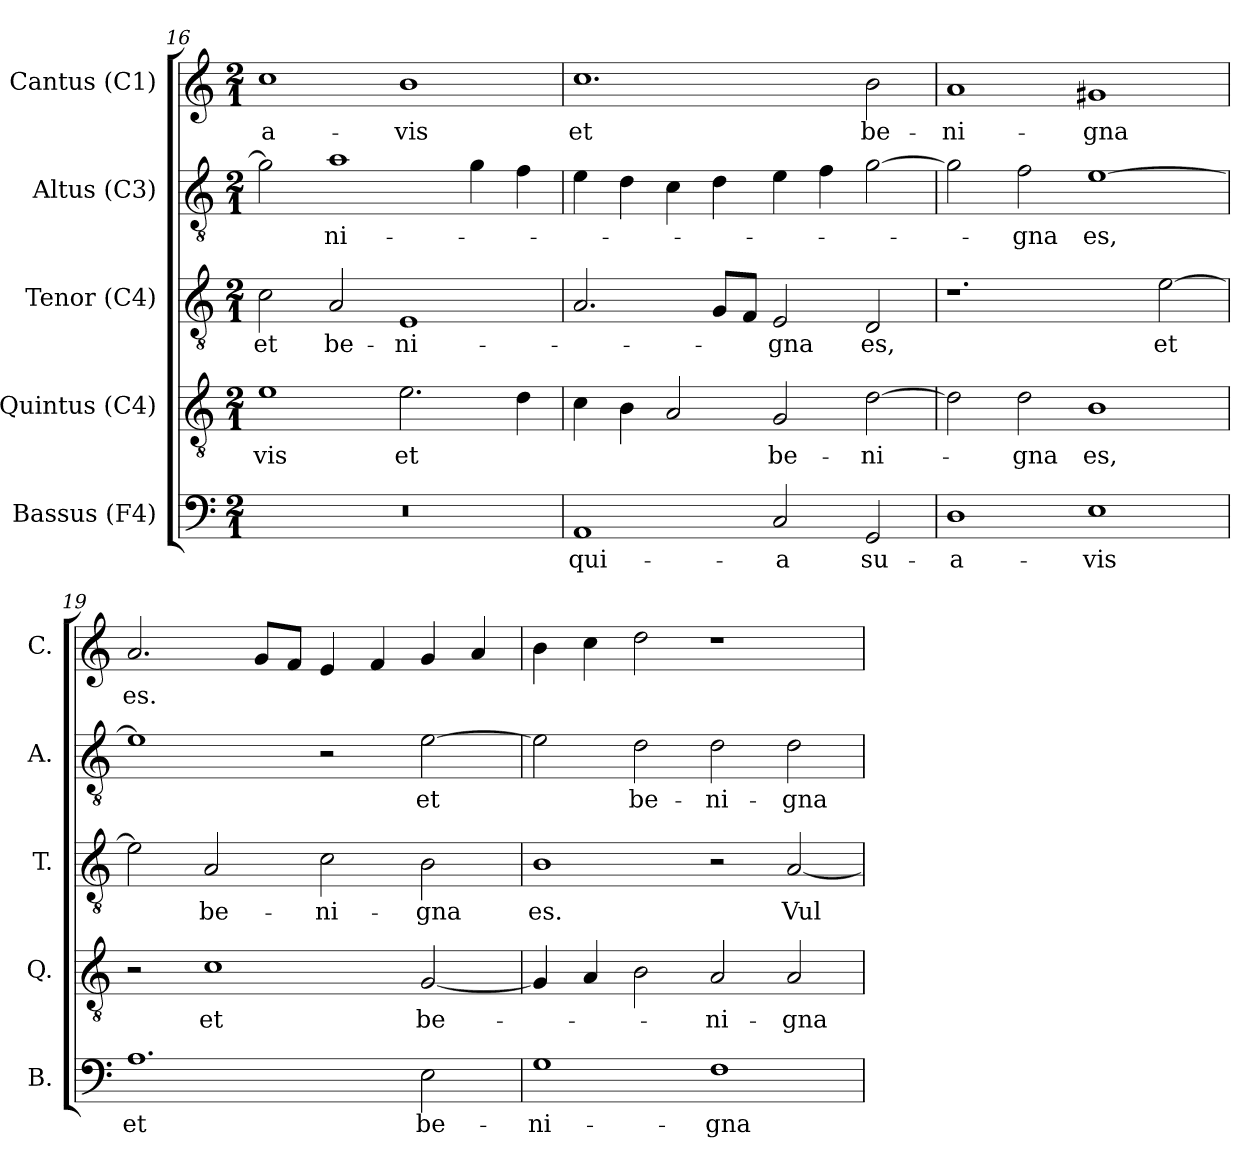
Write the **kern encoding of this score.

**kern	**text	**kern	**text	**kern	**text	**kern	**text	**kern	**text
*part5	*part5	*part4	*part4	*part3	*part3	*part2	*part2	*part1	*part1
*staff5	*staff5	*staff4	*staff4	*staff3	*staff3	*staff2	*staff2	*staff1	*staff1
*I"Bassus (F4)	*	*I"Quintus (C4)	*	*I"Tenor (C4)	*	*I"Altus (C3)	*	*I"Cantus (C1)	*
*I'B.	*	*I'Q.	*	*I'T.	*	*I'A.	*	*I'C.	*
!!LO:LB:g=z
*clefF4	*	*clefGv2	*	*clefGv2	*	*clefGv2	*	*clefG2	*
*	*	*ITrd7c12	*	*ITrd7c12	*	*ITrd7c12	*	*	*
*k[]	*	*k[]	*	*k[]	*	*k[]	*	*k[]	*
*C:	*	*C:	*	*C:	*	*C:	*	*C:	*
*M2/1	*	*M2/1	*	*M2/1	*	*M2/1	*	*M2/1	*
=16	=16	=16	=16	=16	=16	=16	=16	=16	=16
!LO:N:vis=1	!	!	!	!	!	!	!	!	!
!	!	!	!LO:LY:b:color=#000000	!	!	!	!	!	!
!	!	!	!	!	!LO:LY:b:color=#000000	!	!	!	!
!	!	!	!	!	!	!	!	!	!LO:LY:b:color=#000000
0r	.	1Ei	-vis	2Ci\	et	2Gi\]	.	1cci	-a-
!	!	!	!	!	!LO:LY:b:color=#000000	!	!	!	!
!	!	!	!	!	!	!	!LO:LY:b:color=#000000	!	!
.	.	.	.	2AAi/	be-	1Ai	-ni-	.	.
!	!	!	!LO:LY:b:color=#000000	!	!	!	!	!	!
!	!	!	!	!	!LO:LY:b:color=#000000	!	!	!	!
!	!	!	!	!	!	!	!	!	!LO:LY:b:color=#000000
.	.	2.Ei\	et	1EEi	-ni-	.	.	1bi	-vis
.	.	.	.	.	.	4Gi\	.	.	.
.	.	4Di\	.	.	.	4Fi\	.	.	.
=17	=17	=17	=17	=17	=17	=17	=17	=17	=17
!	!LO:LY:b:color=#000000	!	!	!	!	!	!	!	!
!	!	!	!	!	!	!	!	!	!LO:LY:b:color=#000000
1AAi	qui-	4Ci\	.	2.AAi/	.	4Ei\	.	1.cci	et
.	.	4BBi\	.	.	.	4Di\	.	.	.
.	.	2AAi/	.	.	.	4Ci\	.	.	.
.	.	.	.	8GGi/L	.	4Di\	.	.	.
.	.	.	.	8FFi/J	.	.	.	.	.
!	!LO:LY:b:color=#000000	!	!	!	!	!	!	!	!
!	!	!	!LO:LY:b:color=#000000	!	!	!	!	!	!
!	!	!	!	!	!LO:LY:b:color=#000000	!	!	!	!
2Ci/	-a	2GGi/	be-	2EEi/	-gna	4Ei\	.	.	.
.	.	.	.	.	.	4Fi\	.	.	.
!	!LO:LY:b:color=#000000	!	!	!	!	!	!	!	!
!	!	!	!LO:LY:b:color=#000000	!	!	!	!	!	!
!	!	!	!	!	!LO:LY:b:color=#000000	!	!	!	!
!	!	!	!	!	!	!	!	!	!LO:LY:b:color=#000000
2GGi/	su-	[2Di\	-ni-	2DDi/	es,	[2Gi\	.	2bi\	be-
=18	=18	=18	=18	=18	=18	=18	=18	=18	=18
!	!LO:LY:b:color=#000000	!	!	!	!	!	!	!	!
!	!	!	!	!	!	!	!	!	!LO:LY:b:color=#000000
1Di	-a-	2Di\]	.	1.r	.	2Gi\]	.	1ai	-ni-
!	!	!	!LO:LY:b:color=#000000	!	!	!	!	!	!
!	!	!	!	!	!	!	!LO:LY:b:color=#000000	!	!
.	.	2Di\	-gna	.	.	2Fi\	-gna	.	.
!	!LO:LY:b:color=#000000	!	!	!	!	!	!	!	!
!	!	!	!LO:LY:b:color=#000000	!	!	!	!	!	!
!	!	!	!	!	!	!	!LO:LY:b:color=#000000	!	!
!	!	!	!	!	!	!	!	!	!LO:LY:b:color=#000000
1Ei	-vis	1BBi	es,	.	.	[1Ei	es,	1g#Xi	-gna
!	!	!	!	!	!LO:LY:b:color=#000000	!	!	!	!
.	.	.	.	[2Ei\	et	.	.	.	.
=19	=19	=19	=19	=19	=19	=19	=19	=19	=19
!	!LO:LY:b:color=#000000	!	!	!	!	!	!	!	!
!	!	!	!	!	!	!	!	!	!LO:LY:b:color=#000000
1.Ai	et	2r	.	2Ei\]	.	1Ei]	.	2.ai/	es.
!	!	!	!LO:LY:b:color=#000000	!	!	!	!	!	!
!	!	!	!	!	!LO:LY:b:color=#000000	!	!	!	!
.	.	1Ci	et	2AAi/	be-	.	.	.	.
.	.	.	.	.	.	.	.	8gi/L	.
.	.	.	.	.	.	.	.	8fi/J	.
!	!	!	!	!	!LO:LY:b:color=#000000	!	!	!	!
.	.	.	.	2Ci\	-ni-	2r	.	4ei/	.
.	.	.	.	.	.	.	.	4fi/	.
!	!LO:LY:b:color=#000000	!	!	!	!	!	!	!	!
!	!	!	!LO:LY:b:color=#000000	!	!	!	!	!	!
!	!	!	!	!	!LO:LY:b:color=#000000	!	!	!	!
!	!	!	!	!	!	!	!LO:LY:b:color=#000000	!	!
2Ei\	be-	[2GGi/	be-	2BBi\	-gna	[2Ei\	et	4gi/	.
.	.	.	.	.	.	.	.	4ai/	.
!!LO:LB:g=z
=20	=20	=20	=20	=20	=20	=20	=20	=20	=20
!	!LO:LY:b:color=#000000	!	!	!	!	!	!	!	!
!	!	!	!	!	!LO:LY:b:color=#000000	!	!	!	!
1Gi	-ni-	4GGi/]	.	1BBi	es.	2Ei\]	.	4bi\	.
.	.	4AAi/	.	.	.	.	.	4cci\	.
!	!	!	!	!	!	!	!LO:LY:b:color=#000000	!	!
.	.	2BBi\	.	.	.	2Di\	be-	2ddi\	.
!	!LO:LY:b:color=#000000	!	!	!	!	!	!	!	!
!	!	!	!LO:LY:b:color=#000000	!	!	!	!	!	!
!	!	!	!	!	!	!	!LO:LY:b:color=#000000	!	!
1Fi	-gna	2AAi/	-ni-	2r	.	2Di\	-ni-	1r	.
!	!	!	!LO:LY:b:color=#000000	!	!	!	!	!	!
!	!	!	!	!	!LO:LY:b:color=#000000	!	!	!	!
!	!	!	!	!	!	!	!LO:LY:b:color=#000000	!	!
.	.	2AAi/	-gna	[2AAi/	Vul-	2Di\	-gna	.	.
=	=	=	=	=	=	=	=	=	=
*-	*-	*-	*-	*-	*-	*-	*-	*-	*-
